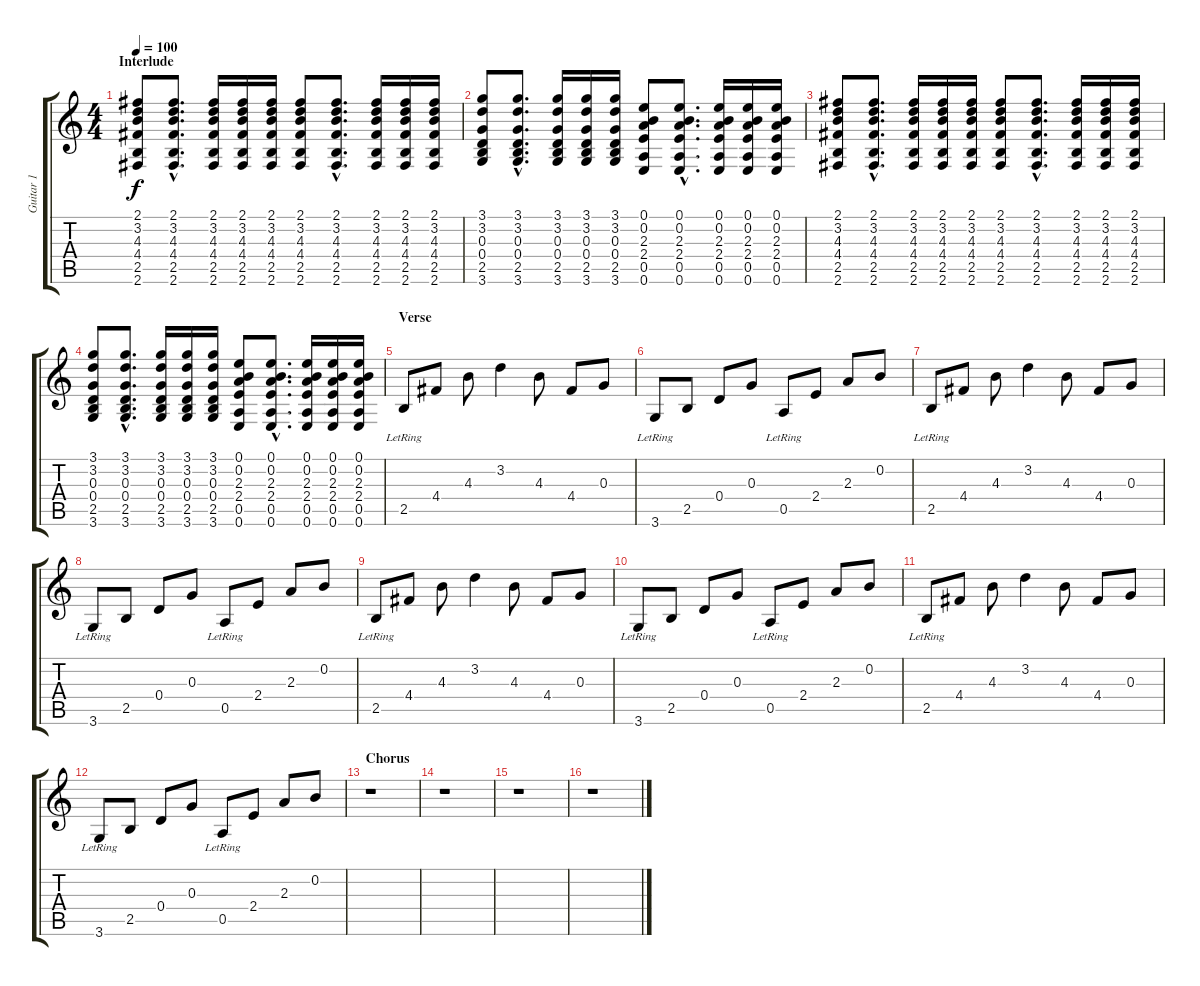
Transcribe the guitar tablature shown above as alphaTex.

\track ("Guitar 1" "Guitar 1") {instrument acousticguitarsteel}
\staff {score tabs}
\tuning (E4 B3 G3 D3 A2 E2) {hide}
\ts (4 4)
\section ("" "Interlude")
\tempo 100
\clef g2
\ks c
(2.1 3.2 4.3 4.4 2.5 2.6).8{dy f} (2.1{hac} 3.2{hac} 4.3{hac} 4.4{hac} 2.5{hac} 2.6{hac}).8{d} (2.1 3.2 4.3 4.4 2.5 2.6).16 (2.1 3.2 4.3 4.4 2.5 2.6).16 (2.1 3.2 4.3 4.4 2.5 2.6).16 (2.1 3.2 4.3 4.4 2.5 2.6).8 (2.1{hac} 3.2{hac} 4.3{hac} 4.4{hac} 2.5{hac} 2.6{hac}).8{d} (2.1 3.2 4.3 4.4 2.5 2.6).16 (2.1 3.2 4.3 4.4 2.5 2.6).16 (2.1 3.2 4.3 4.4 2.5 2.6).16 |
(3.1 3.2 0.3 0.4 2.5 3.6).8 (3.1{hac} 3.2{hac} 0.3{hac} 0.4{hac} 2.5{hac} 3.6{hac}).8{d} (3.1 3.2 0.3 0.4 2.5 3.6).16 (3.1 3.2 0.3 0.4 2.5 3.6).16 (3.1 3.2 0.3 0.4 2.5 3.6).16 (0.1 0.2 2.3 2.4 0.5 0.6).8 (0.1{hac} 0.2{hac} 2.3{hac} 2.4{hac} 0.5{hac} 0.6{hac}).8{d} (0.1 0.2 2.3 2.4 0.5 0.6).16 (0.1 0.2 2.3 2.4 0.5 0.6).16 (0.1 0.2 2.3 2.4 0.5 0.6).16 |
(2.1 3.2 4.3 4.4 2.5 2.6).8 (2.1{hac} 3.2{hac} 4.3{hac} 4.4{hac} 2.5{hac} 2.6{hac}).8{d} (2.1 3.2 4.3 4.4 2.5 2.6).16 (2.1 3.2 4.3 4.4 2.5 2.6).16 (2.1 3.2 4.3 4.4 2.5 2.6).16 (2.1 3.2 4.3 4.4 2.5 2.6).8 (2.1{hac} 3.2{hac} 4.3{hac} 4.4{hac} 2.5{hac} 2.6{hac}).8{d} (2.1 3.2 4.3 4.4 2.5 2.6).16 (2.1 3.2 4.3 4.4 2.5 2.6).16 (2.1 3.2 4.3 4.4 2.5 2.6).16 |
(3.1 3.2 0.3 0.4 2.5 3.6).8 (3.1{hac} 3.2{hac} 0.3{hac} 0.4{hac} 2.5{hac} 3.6{hac}).8{d} (3.1 3.2 0.3 0.4 2.5 3.6).16 (3.1 3.2 0.3 0.4 2.5 3.6).16 (3.1 3.2 0.3 0.4 2.5 3.6).16 (0.1 0.2 2.3 2.4 0.5 0.6).8 (0.1{hac} 0.2{hac} 2.3{hac} 2.4{hac} 0.5{hac} 0.6{hac}).8{d} (0.1 0.2 2.3 2.4 0.5 0.6).16 (0.1 0.2 2.3 2.4 0.5 0.6).16 (0.1 0.2 2.3 2.4 0.5 0.6).16 |
\section ("" "Verse")
2.5{lr}.8 4.4.8 4.3.8 3.2.4 4.3.8 4.4.8 0.3.8 |
3.6{lr}.8 2.5.8 0.4.8 0.3.8 0.5{lr}.8 2.4.8 2.3.8 0.2.8 |
2.5{lr}.8 4.4.8 4.3.8 3.2.4 4.3.8 4.4.8 0.3.8 |
3.6{lr}.8 2.5.8 0.4.8 0.3.8 0.5{lr}.8 2.4.8 2.3.8 0.2.8 |
2.5{lr}.8 4.4.8 4.3.8 3.2.4 4.3.8 4.4.8 0.3.8 |
3.6{lr}.8 2.5.8 0.4.8 0.3.8 0.5{lr}.8 2.4.8 2.3.8 0.2.8 |
2.5{lr}.8 4.4.8 4.3.8 3.2.4 4.3.8 4.4.8 0.3.8 |
3.6{lr}.8 2.5.8 0.4.8 0.3.8 0.5{lr}.8 2.4.8 2.3.8 0.2.8 |
\section ("" "Chorus")
r.1 |
r.1 |
r.1 |
r.1
